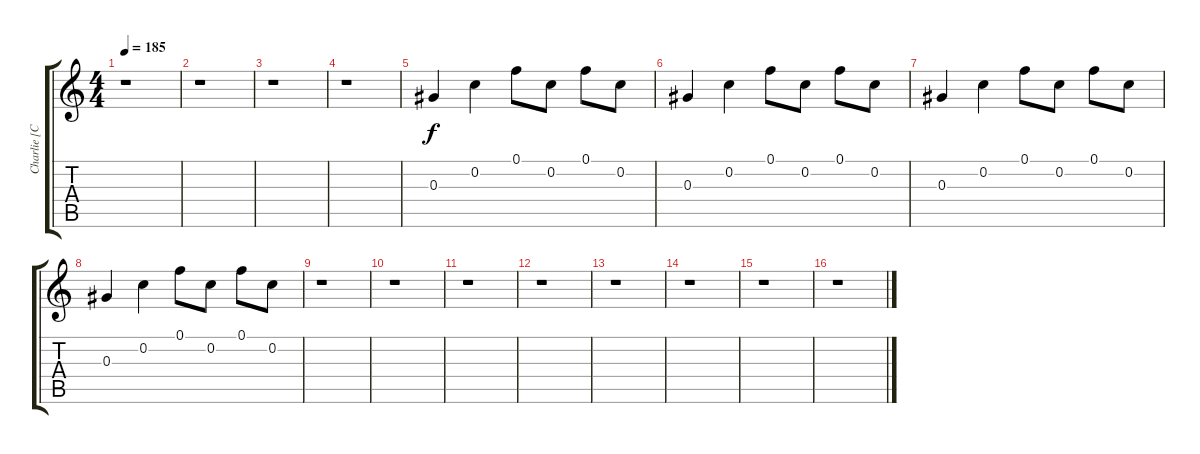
\track ("Charlie [Clean]" "Charlie [C") {instrument electricguitarjazz}
\staff {score tabs}
\tuning (F4 C4 Ab3 Db3 Ab2 Db2) {hide}
\ts (4 4)
\tempo 185
\clef g2
\ks c
r.1{dy f} |
r.1 |
r.1 |
r.1 |
0.3.4 0.2.4 0.1.8 0.2.8 0.1.8 0.2.8 |
0.3.4 0.2.4 0.1.8 0.2.8 0.1.8 0.2.8 |
0.3.4 0.2.4 0.1.8 0.2.8 0.1.8 0.2.8 |
0.3.4 0.2.4 0.1.8 0.2.8 0.1.8 0.2.8 |
r.1 |
r.1 |
r.1 |
r.1 |
r.1 |
r.1 |
r.1 |
r.1
